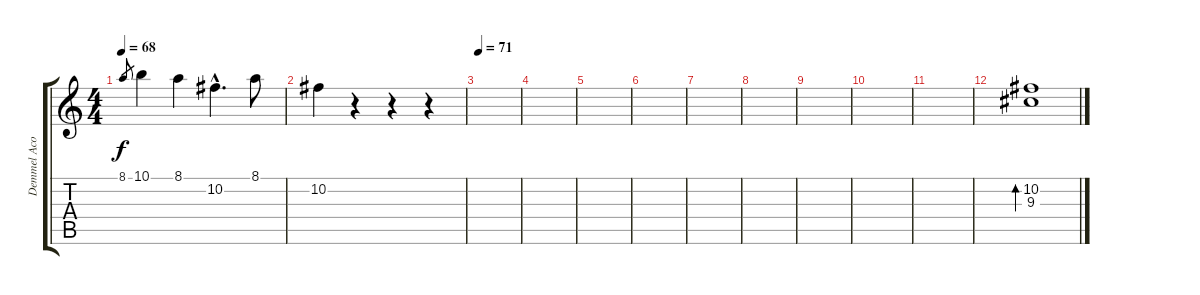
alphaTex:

\track ("Demmel Acoustic" "Demmel Aco") {instrument acousticguitarsteel}
\staff {score tabs}
\tuning (Db4 Ab3 E3 B2 Gb2 B1) {hide}
\ts (4 4)
\tempo 68
\clef g2
\ks c
8.1.8{gr dy f} 10.1.4 8.1.4 10.2{hac}.4{d} 8.1.8 |
10.2.4 r.4 r.4 r.4 |
\tempo 71
|
|
|
|
|
|
|
|
|
(10.2 9.3).1{bd 240}
